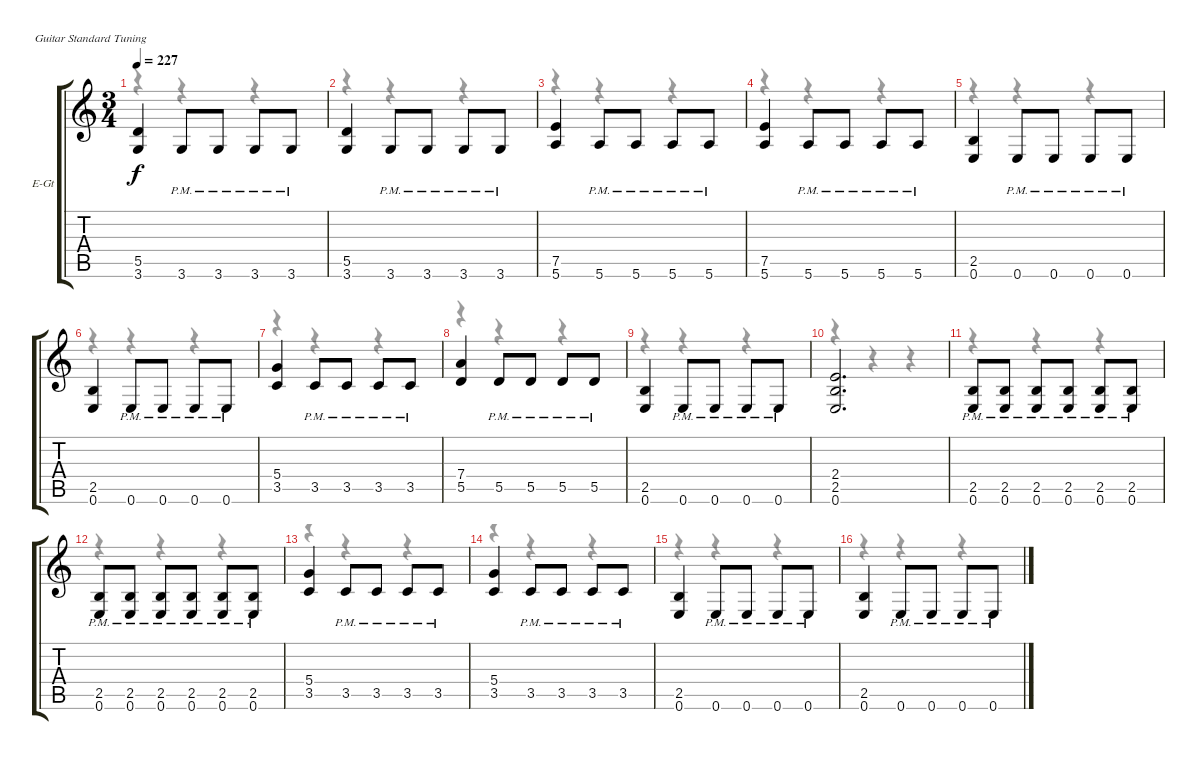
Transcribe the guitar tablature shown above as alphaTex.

\bracketExtendMode groupsimilarinstruments
\firstSystemTrackNameOrientation horizontal
\otherSystemsTrackNameOrientation horizontal
\track ("Track 2" "E-Gt") {instrument distortionguitar}
\staff {score tabs}
\tuning (E4 B3 G3 D3 A2 E2)
\voice
\ts (3 4)
\tempo 227
\clef g2
\ks c
(5.5 3.6).4{dy f} 3.6{pm}.8 3.6{pm}.8 3.6{pm}.8 3.6{pm}.8 |
(5.5 3.6).4 3.6{pm}.8 3.6{pm}.8 3.6{pm}.8 3.6{pm}.8 |
(7.5 5.6).4 5.6{pm}.8 5.6{pm}.8 5.6{pm}.8 5.6{pm}.8 |
(7.5 5.6).4 5.6{pm}.8 5.6{pm}.8 5.6{pm}.8 5.6{pm}.8 |
(2.5 0.6).4 0.6{pm}.8 0.6{pm}.8 0.6{pm}.8 0.6{pm}.8 |
(2.5 0.6).4 0.6{pm}.8 0.6{pm}.8 0.6{pm}.8 0.6{pm}.8 |
(5.4 3.5).4 3.5{pm}.8 3.5{pm}.8 3.5{pm}.8 3.5{pm}.8 |
(7.4 5.5).4 5.5{pm}.8 5.5{pm}.8 5.5{pm}.8 5.5{pm}.8 |
(2.5 0.6).4 0.6{pm}.8 0.6{pm}.8 0.6{pm}.8 0.6{pm}.8 |
(2.4 2.5 0.6).2{d} |
(2.5{pm} 0.6{pm}).8 (2.5{pm} 0.6{pm}).8 (2.5{pm} 0.6{pm}).8 (2.5{pm} 0.6{pm}).8 (2.5{pm} 0.6{pm}).8 (2.5{pm} 0.6{pm}).8 |
(2.5{pm} 0.6{pm}).8 (2.5{pm} 0.6{pm}).8 (2.5{pm} 0.6{pm}).8 (2.5{pm} 0.6{pm}).8 (2.5{pm} 0.6{pm}).8 (2.5{pm} 0.6{pm}).8 |
(5.4 3.5).4 3.5{pm}.8 3.5{pm}.8 3.5{pm}.8 3.5{pm}.8 |
(5.4 3.5).4 3.5{pm}.8 3.5{pm}.8 3.5{pm}.8 3.5{pm}.8 |
(2.5 0.6).4 0.6{pm}.8 0.6{pm}.8 0.6{pm}.8 0.6{pm}.8 |
(2.5 0.6).4 0.6{pm}.8 0.6{pm}.8 0.6{pm}.8 0.6{pm}.8
\voice
\clef g2
\ottava regular
\simile none
\ks c
r.4{dy mf} r.4 r.4 |
r.4 r.4 r.4 |
r.4 r.4 r.4 |
r.4 r.4 r.4 |
r.4 r.4 r.4 |
r.4 r.4 r.4 |
r.4 r.4 r.4 |
r.4 r.4 r.4 |
r.4 r.4 r.4 |
r.4 r.4 r.4 |
r.4 r.4 r.4 |
r.4 r.4 r.4 |
r.4 r.4 r.4 |
r.4 r.4 r.4 |
r.4 r.4 r.4 |
r.4 r.4 r.4
